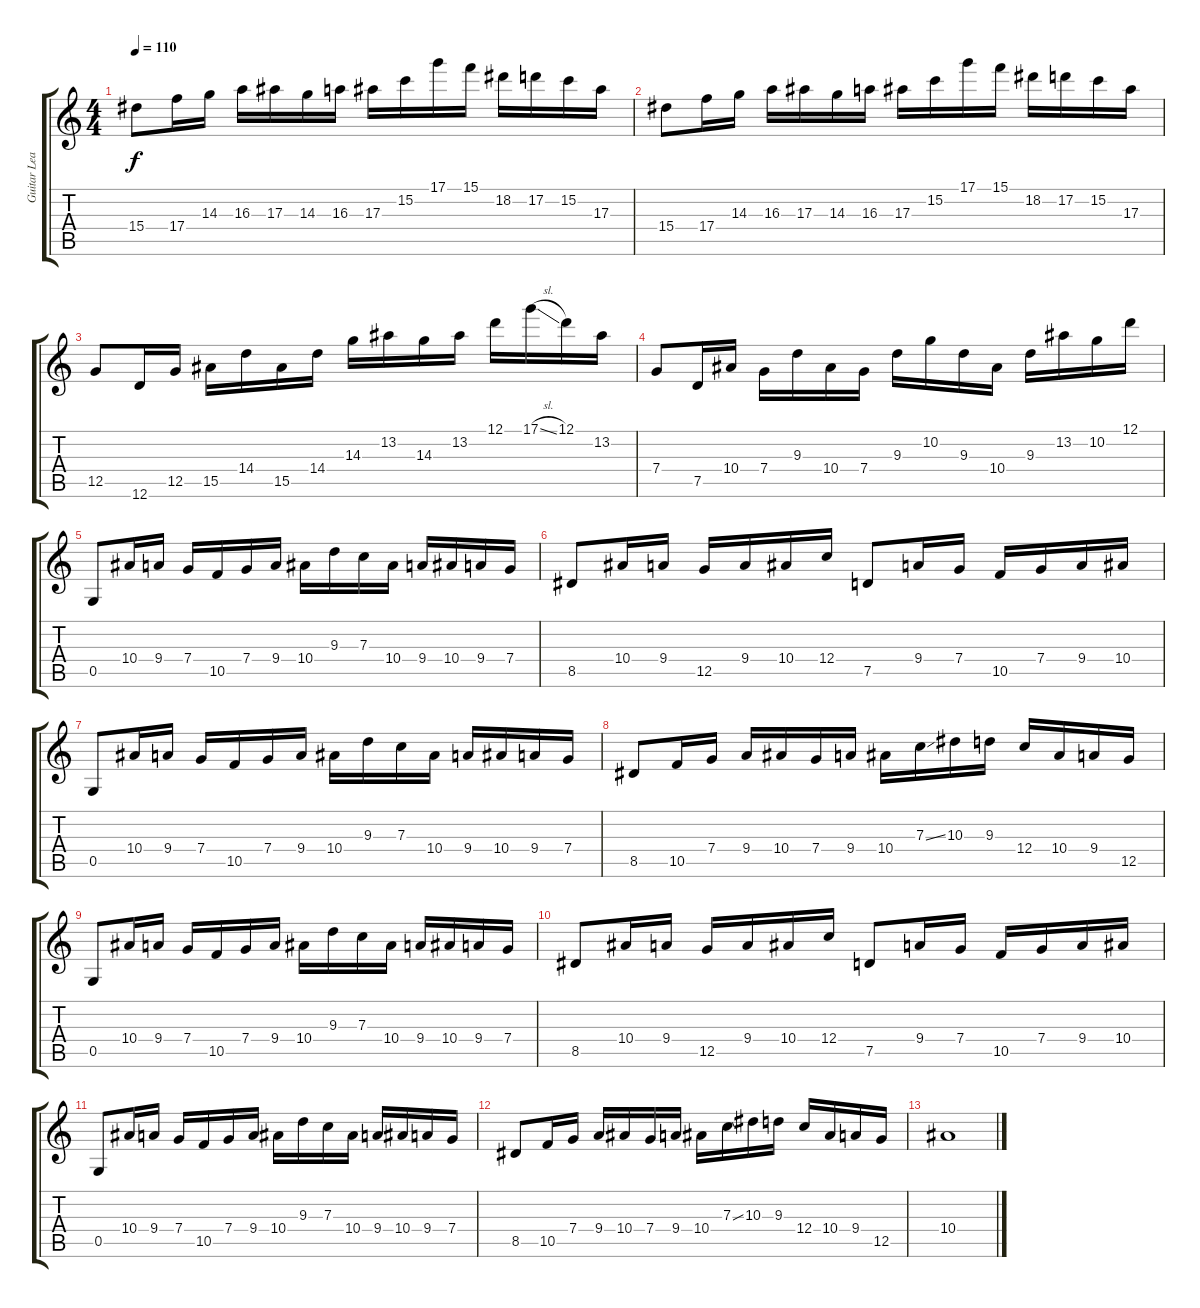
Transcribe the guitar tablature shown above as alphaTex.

\track ("Guitar Lead Tonal" "Guitar Lea") {instrument distortionguitar}
\staff {score tabs}
\tuning (D4 A3 F3 C3 G2 D2) {hide}
\ts (4 4)
\tempo 110
\clef g2
\ks c
15.4.8{dy f} 17.4.16 14.3.16 16.3.16 17.3.16 14.3.16 16.3.16 17.3.16 15.2.16 17.1.16 15.1.16 18.2.16 17.2.16 15.2.16 17.3.16 |
15.4.8 17.4.16 14.3.16 16.3.16 17.3.16 14.3.16 16.3.16 17.3.16 15.2.16 17.1.16 15.1.16 18.2.16 17.2.16 15.2.16 17.3.16 |
12.5.8 12.6.16 12.5.16 15.5.16 14.4.16 15.5.16 14.4.16 14.3.16 13.2.16 14.3.16 13.2.16 12.1.16 17.1{sl}.16 12.1.16 13.2.16 |
7.4.8 7.5.16 10.4.16 7.4.16 9.3.16 10.4.16 7.4.16 9.3.16 10.2.16 9.3.16 10.4.16 9.3.16 13.2.16 10.2.16 12.1.16 |
0.5.8 10.4.16 9.4.16 7.4.16 10.5.16 7.4.16 9.4.16 10.4.16 9.3.16 7.3.16 10.4.16 9.4.16 10.4.16 9.4.16 7.4.16 |
8.5.8 10.4.16 9.4.16 12.5.16 9.4.16 10.4.16 12.4.16 7.5.8 9.4.16 7.4.16 10.5.16 7.4.16 9.4.16 10.4.16 |
0.5.8 10.4.16 9.4.16 7.4.16 10.5.16 7.4.16 9.4.16 10.4.16 9.3.16 7.3.16 10.4.16 9.4.16 10.4.16 9.4.16 7.4.16 |
8.5.8 10.5.16 7.4.16 9.4.16 10.4.16 7.4.16 9.4.16 10.4.16 7.3{ss}.16 10.3.16 9.3.16 12.4.16 10.4.16 9.4.16 12.5.16 |
0.5.8 10.4.16 9.4.16 7.4.16 10.5.16 7.4.16 9.4.16 10.4.16 9.3.16 7.3.16 10.4.16 9.4.16 10.4.16 9.4.16 7.4.16 |
8.5.8 10.4.16 9.4.16 12.5.16 9.4.16 10.4.16 12.4.16 7.5.8 9.4.16 7.4.16 10.5.16 7.4.16 9.4.16 10.4.16 |
0.5.8 10.4.16 9.4.16 7.4.16 10.5.16 7.4.16 9.4.16 10.4.16 9.3.16 7.3.16 10.4.16 9.4.16 10.4.16 9.4.16 7.4.16 |
8.5.8 10.5.16 7.4.16 9.4.16 10.4.16 7.4.16 9.4.16 10.4.16 7.3{ss}.16 10.3.16 9.3.16 12.4.16 10.4.16 9.4.16 12.5.16 |
10.4.1
